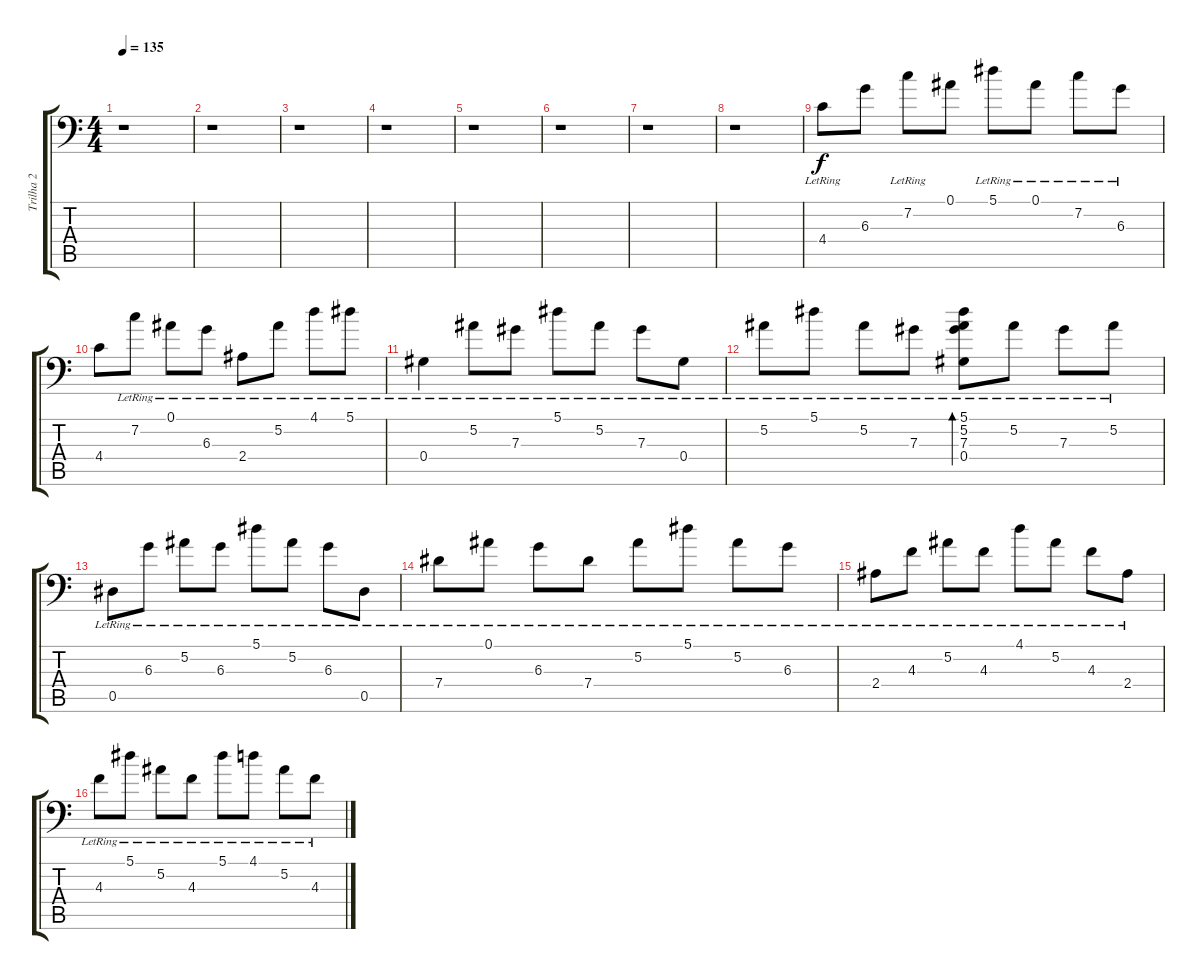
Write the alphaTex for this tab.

\track ("Trilha 2" "Trilha 2") {instrument acousticguitarsteel}
\staff {score tabs}
\tuning (Bb3 F3 Db3 Ab2 Eb2 Bb1) {hide}
\ts (4 4)
\tempo 135
\clef f4
\ks c
r.1{dy f instrument acousticguitarsteel} |
r.1 |
r.1 |
r.1 |
r.1 |
r.1 |
r.1 |
r.1 |
4.4{lr}.8 6.3.8 7.2{lr}.8 0.1.8 5.1{lr}.8 0.1{lr}.8 7.2{lr}.8 6.3{lr}.8 |
4.4.8 7.2{lr}.8 0.1{lr}.8 6.3{lr}.8 2.4{lr}.8 5.2{lr}.8 4.1{lr}.8 5.1{lr}.8 |
0.4{lr}.4 5.2{lr}.8 7.3{lr}.8 5.1{lr}.8 5.2{lr}.8 7.3{lr}.8 0.4{lr}.8 |
5.2{lr}.8 5.1{lr}.8 5.2{lr}.8 7.3{lr}.8 (5.1{lr} 5.2{lr} 7.3{lr} 0.4{lr}).8{bd 240} 5.2{lr}.8 7.3{lr}.8 5.2{lr}.8 |
0.5{lr}.8 6.3{lr}.8 5.2{lr}.8 6.3{lr}.8 5.1{lr}.8 5.2{lr}.8 6.3{lr}.8 0.5{lr}.8 |
7.4{lr}.8 0.1{lr}.8 6.3{lr}.8 7.4{lr}.8 5.2{lr}.8 5.1{lr}.8 5.2{lr}.8 6.3{lr}.8 |
2.4{lr}.8 4.3{lr}.8 5.2{lr}.8 4.3{lr}.8 4.1{lr}.8 5.2{lr}.8 4.3{lr}.8 2.4{lr}.8 |
4.3{lr}.8 5.1{lr}.8 5.2{lr}.8 4.3{lr}.8 5.1{lr}.8 4.1{lr}.8 5.2{lr}.8 4.3{lr}.8
